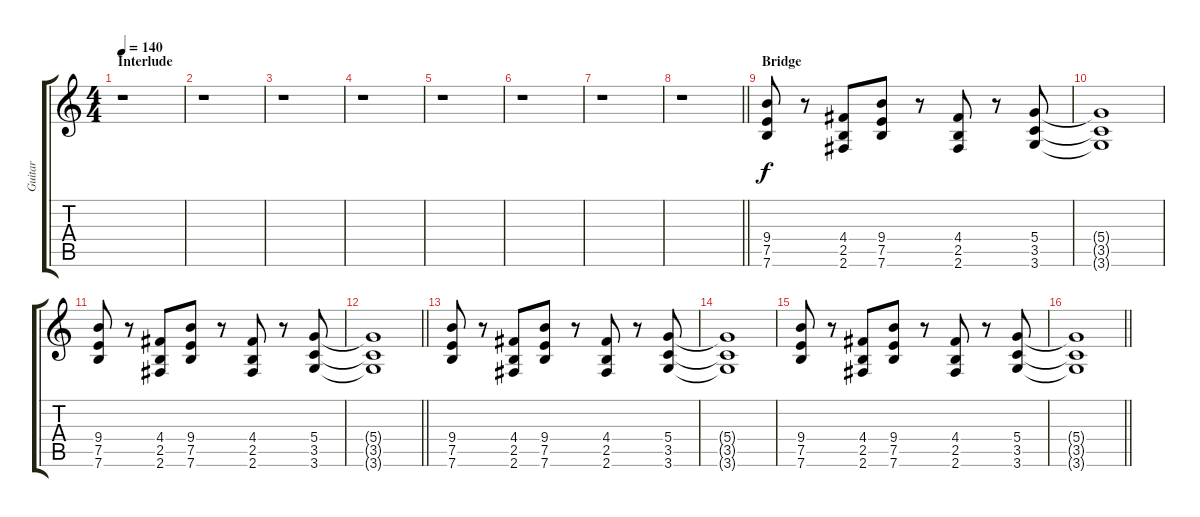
\track ("Guitar" "Guitar") {instrument distortionguitar}
\staff {score tabs}
\tuning (E4 B3 G3 D3 A2 E2) {hide}
\ts (4 4)
\section ("" "Interlude")
\tempo 140
\clef g2
\ks c
r.1{dy f} |
r.1 |
r.1 |
r.1 |
r.1 |
r.1 |
r.1 |
\barLineRight lightlight
r.1 |
\section ("" "Bridge")
(9.4 7.5 7.6).8 r.8 (4.4 2.5 2.6).8 (9.4 7.5 7.6).8 r.8 (4.4 2.5 2.6).8 r.8 (5.4 3.5 3.6).8 |
(5.4{t} 3.5{t} 3.6{t}).1 |
(9.4 7.5 7.6).8 r.8 (4.4 2.5 2.6).8 (9.4 7.5 7.6).8 r.8 (4.4 2.5 2.6).8 r.8 (5.4 3.5 3.6).8 |
\barLineRight lightlight
(5.4{t} 3.5{t} 3.6{t}).1 |
(9.4 7.5 7.6).8 r.8 (4.4 2.5 2.6).8 (9.4 7.5 7.6).8 r.8 (4.4 2.5 2.6).8 r.8 (5.4 3.5 3.6).8 |
(5.4{t} 3.5{t} 3.6{t}).1 |
(9.4 7.5 7.6).8 r.8 (4.4 2.5 2.6).8 (9.4 7.5 7.6).8 r.8 (4.4 2.5 2.6).8 r.8 (5.4 3.5 3.6).8 |
\barLineRight lightlight
(5.4{t} 3.5{t} 3.6{t}).1
